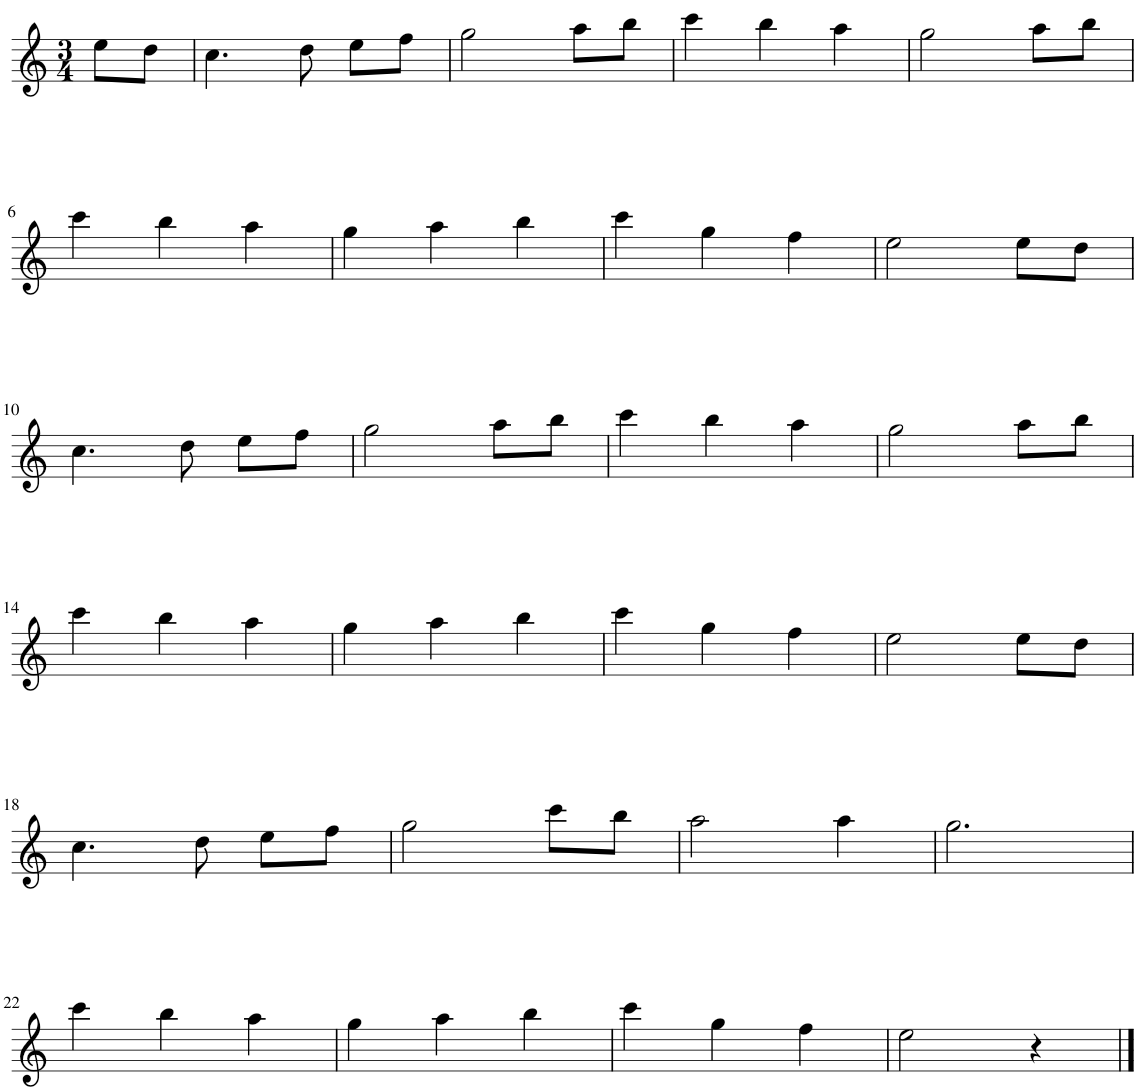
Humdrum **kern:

**kern
*part1
*staff1
*I"Flute, Flute
*clefG2
*k[]
*M3/4
=1
8ee\L
8dd\J
=2
4.cc\
8dd\
8ee\L
8ff\J
=3
2gg\
8aa\L
8bb\J
=4
4ccc\
4bb\
4aa\
=5
2gg\
8aa\L
8bb\J
!!LO:LB:g=z
=6
4ccc\
4bb\
4aa\
=7
4gg\
4aa\
4bb\
=8
4ccc\
4gg\
4ff\
=9
2ee\
8ee\L
8dd\J
!!LO:LB:g=z
=10
4.cc\
8dd\
8ee\L
8ff\J
=11
2gg\
8aa\L
8bb\J
=12
4ccc\
4bb\
4aa\
=13
2gg\
8aa\L
8bb\J
!!LO:LB:g=z
=14
4ccc\
4bb\
4aa\
=15
4gg\
4aa\
4bb\
=16
4ccc\
4gg\
4ff\
=17
2ee\
8ee\L
8dd\J
!!LO:LB:g=z
=18
4.cc\
8dd\
8ee\L
8ff\J
=19
2gg\
8ccc\L
8bb\J
=20
2aa\
4aa\
=21
2.gg\
!!LO:LB:g=z
=22
4ccc\
4bb\
4aa\
=23
4gg\
4aa\
4bb\
=24
4ccc\
4gg\
4ff\
=25
2ee\
4r
==
*-
